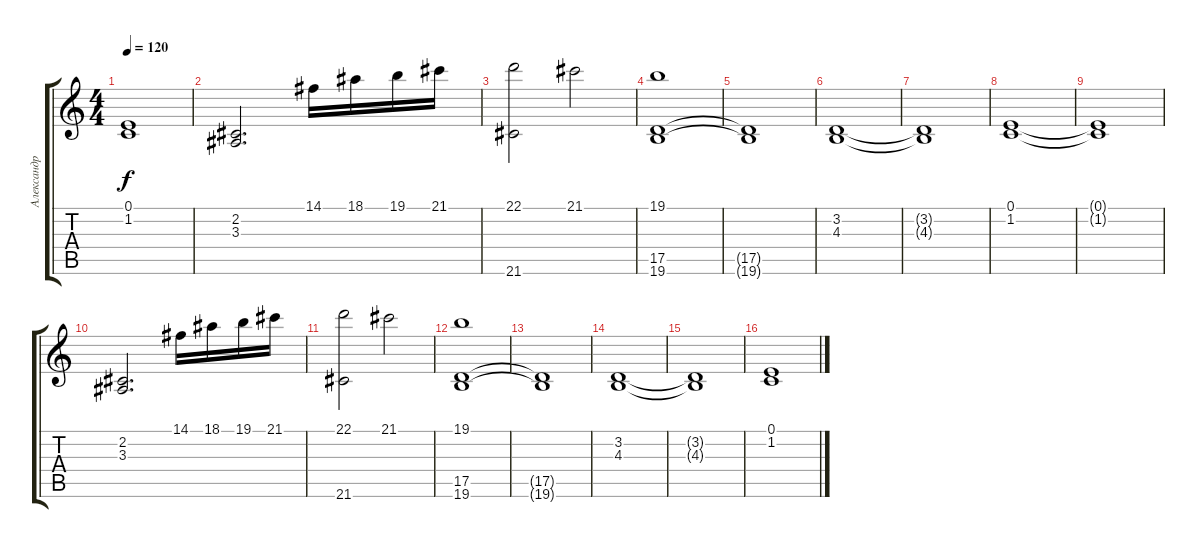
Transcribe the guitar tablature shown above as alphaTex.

\track ("Александр Козлов" "Александр ") {instrument synthbrass1}
\staff {score tabs}
\tuning (E4 B3 G3 D3 A2 E2) {hide}
\ts (4 4)
\tempo 120
\clef g2
\ks c
(0.1{t} 1.2{t}).1{dy f} |
(2.2 3.3).2{d} 14.1.16 18.1.16 19.1.16 21.1.16 |
(22.1 21.6).2 21.1.2 |
(19.1 17.5 19.6).1 |
(17.5{t} 19.6{t}).1 |
(3.2 4.3).1 |
(3.2{t} 4.3{t}).1 |
(0.1 1.2).1 |
(0.1{t} 1.2{t}).1 |
(2.2 3.3).2{d} 14.1.16 18.1.16 19.1.16 21.1.16 |
(22.1 21.6).2 21.1.2 |
(19.1 17.5 19.6).1 |
(17.5{t} 19.6{t}).1 |
(3.2 4.3).1 |
(3.2{t} 4.3{t}).1 |
(0.1 1.2).1
